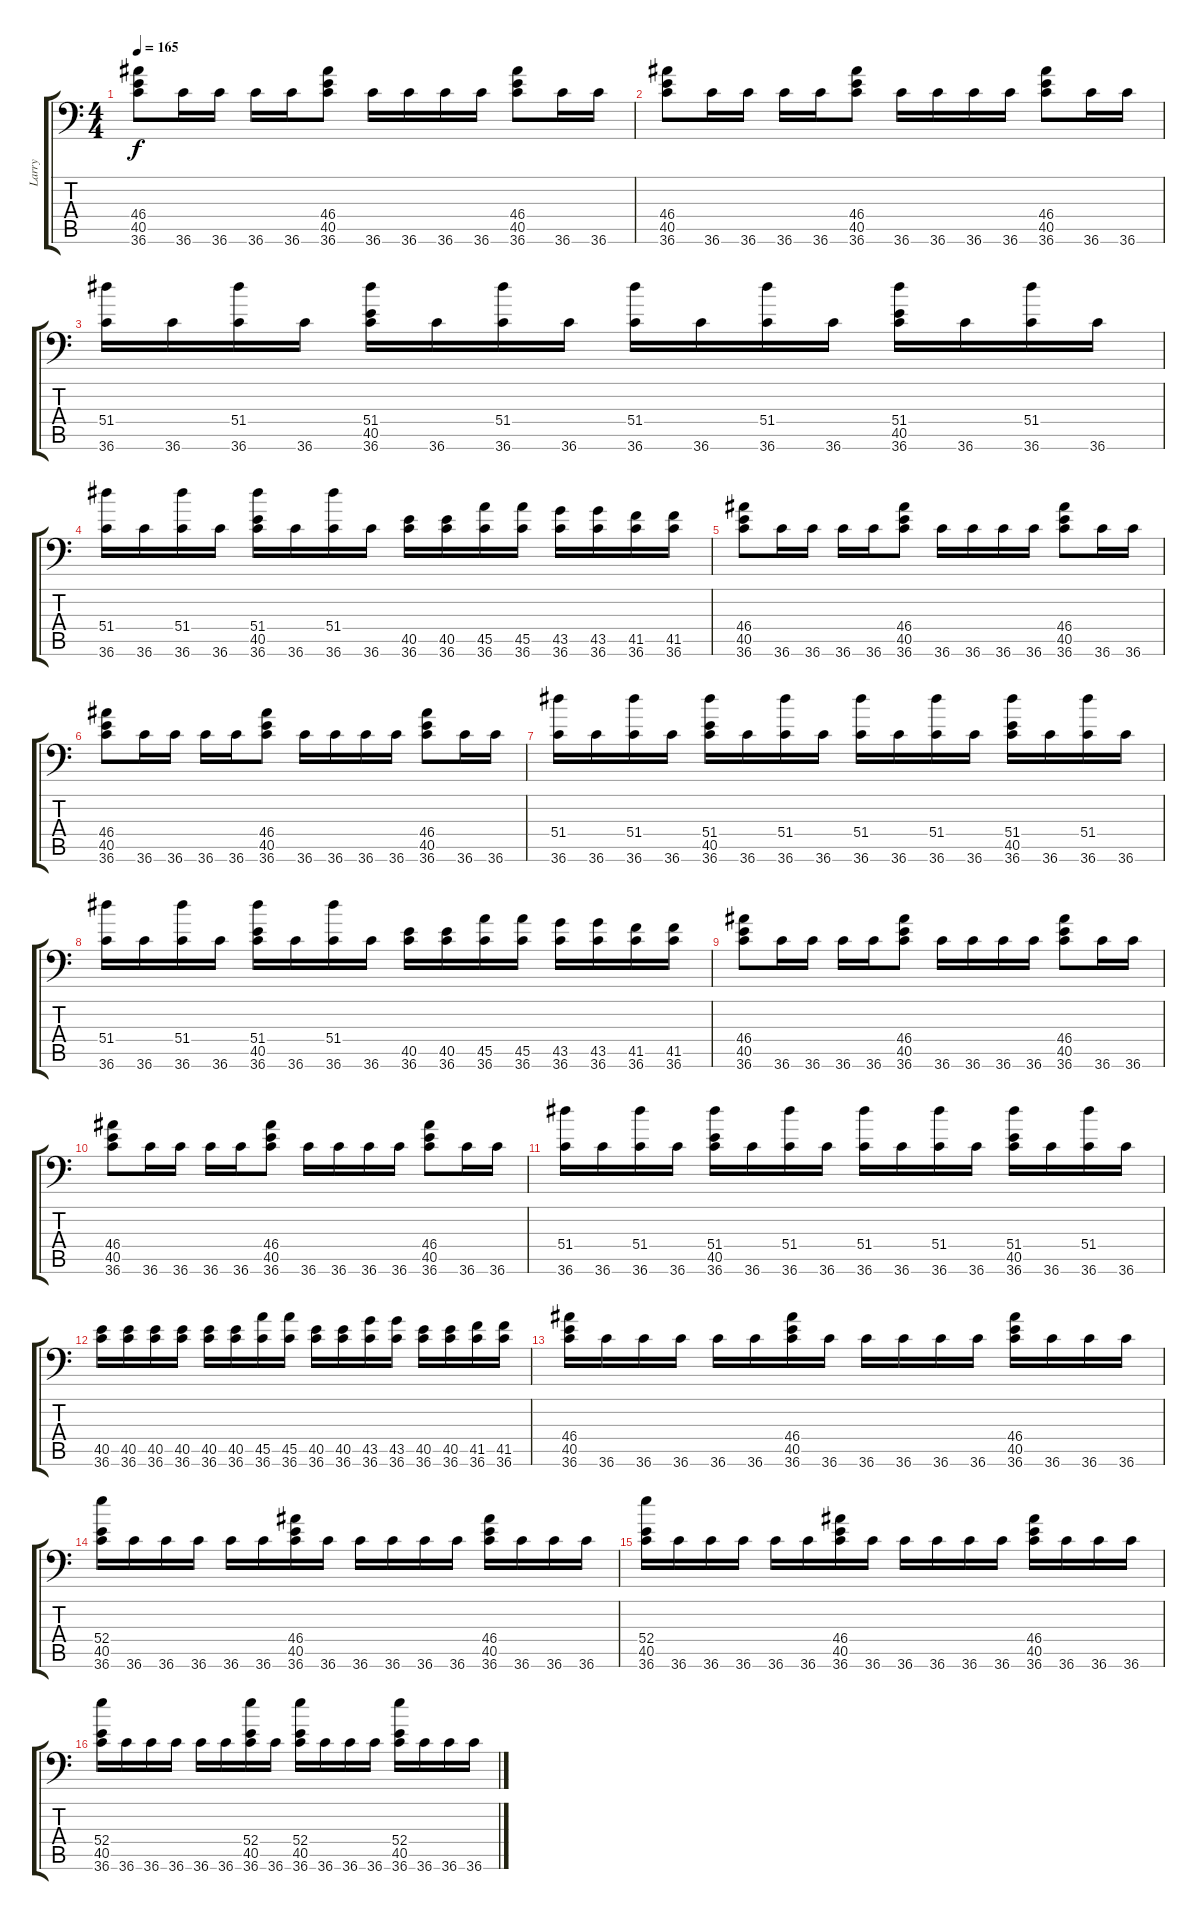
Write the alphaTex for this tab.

\track ("Larry" "Larry") {instrument acousticgrandpiano}
\staff {score tabs}
\tuning (C-1 C-1 C-1 C-1 C-1 C-1) {hide}
\ts (4 4)
\tempo 165
\clef f4
\ks c
(46.4 40.5 36.6).8{dy f} 36.6.16 36.6.16 36.6.16 36.6.16 (46.4 40.5 36.6).8 36.6.16 36.6.16 36.6.16 36.6.16 (46.4 40.5 36.6).8 36.6.16 36.6.16 |
(46.4 40.5 36.6).8 36.6.16 36.6.16 36.6.16 36.6.16 (46.4 40.5 36.6).8 36.6.16 36.6.16 36.6.16 36.6.16 (46.4 40.5 36.6).8 36.6.16 36.6.16 |
(51.4 36.6).16 36.6.16 (51.4 36.6).16 36.6.16 (51.4 40.5 36.6).16 36.6.16 (51.4 36.6).16 36.6.16 (51.4 36.6).16 36.6.16 (51.4 36.6).16 36.6.16 (51.4 40.5 36.6).16 36.6.16 (51.4 36.6).16 36.6.16 |
(51.4 36.6).16 36.6.16 (51.4 36.6).16 36.6.16 (51.4 40.5 36.6).16 36.6.16 (51.4 36.6).16 36.6.16 (40.5 36.6).16 (40.5 36.6).16 (45.5 36.6).16 (45.5 36.6).16 (43.5 36.6).16 (43.5 36.6).16 (41.5 36.6).16 (41.5 36.6).16 |
(46.4 40.5 36.6).8 36.6.16 36.6.16 36.6.16 36.6.16 (46.4 40.5 36.6).8 36.6.16 36.6.16 36.6.16 36.6.16 (46.4 40.5 36.6).8 36.6.16 36.6.16 |
(46.4 40.5 36.6).8 36.6.16 36.6.16 36.6.16 36.6.16 (46.4 40.5 36.6).8 36.6.16 36.6.16 36.6.16 36.6.16 (46.4 40.5 36.6).8 36.6.16 36.6.16 |
(51.4 36.6).16 36.6.16 (51.4 36.6).16 36.6.16 (51.4 40.5 36.6).16 36.6.16 (51.4 36.6).16 36.6.16 (51.4 36.6).16 36.6.16 (51.4 36.6).16 36.6.16 (51.4 40.5 36.6).16 36.6.16 (51.4 36.6).16 36.6.16 |
(51.4 36.6).16 36.6.16 (51.4 36.6).16 36.6.16 (51.4 40.5 36.6).16 36.6.16 (51.4 36.6).16 36.6.16 (40.5 36.6).16 (40.5 36.6).16 (45.5 36.6).16 (45.5 36.6).16 (43.5 36.6).16 (43.5 36.6).16 (41.5 36.6).16 (41.5 36.6).16 |
(46.4 40.5 36.6).8 36.6.16 36.6.16 36.6.16 36.6.16 (46.4 40.5 36.6).8 36.6.16 36.6.16 36.6.16 36.6.16 (46.4 40.5 36.6).8 36.6.16 36.6.16 |
(46.4 40.5 36.6).8 36.6.16 36.6.16 36.6.16 36.6.16 (46.4 40.5 36.6).8 36.6.16 36.6.16 36.6.16 36.6.16 (46.4 40.5 36.6).8 36.6.16 36.6.16 |
(51.4 36.6).16 36.6.16 (51.4 36.6).16 36.6.16 (51.4 40.5 36.6).16 36.6.16 (51.4 36.6).16 36.6.16 (51.4 36.6).16 36.6.16 (51.4 36.6).16 36.6.16 (51.4 40.5 36.6).16 36.6.16 (51.4 36.6).16 36.6.16 |
(40.5 36.6).16 (40.5 36.6).16 (40.5 36.6).16 (40.5 36.6).16 (40.5 36.6).16 (40.5 36.6).16 (45.5 36.6).16 (45.5 36.6).16 (40.5 36.6).16 (40.5 36.6).16 (43.5 36.6).16 (43.5 36.6).16 (40.5 36.6).16 (40.5 36.6).16 (41.5 36.6).16 (41.5 36.6).16 |
(46.4 40.5 36.6).16 36.6.16 36.6.16 36.6.16 36.6.16 36.6.16 (46.4 40.5 36.6).16 36.6.16 36.6.16 36.6.16 36.6.16 36.6.16 (46.4 40.5 36.6).16 36.6.16 36.6.16 36.6.16 |
(52.4 40.5 36.6).16 36.6.16 36.6.16 36.6.16 36.6.16 36.6.16 (46.4 40.5 36.6).16 36.6.16 36.6.16 36.6.16 36.6.16 36.6.16 (46.4 40.5 36.6).16 36.6.16 36.6.16 36.6.16 |
(52.4 40.5 36.6).16 36.6.16 36.6.16 36.6.16 36.6.16 36.6.16 (46.4 40.5 36.6).16 36.6.16 36.6.16 36.6.16 36.6.16 36.6.16 (46.4 40.5 36.6).16 36.6.16 36.6.16 36.6.16 |
(52.4 40.5 36.6).16 36.6.16 36.6.16 36.6.16 36.6.16 36.6.16 (52.4 40.5 36.6).16 36.6.16 (52.4 40.5 36.6).16 36.6.16 36.6.16 36.6.16 (52.4 40.5 36.6).16 36.6.16 36.6.16 36.6.16
